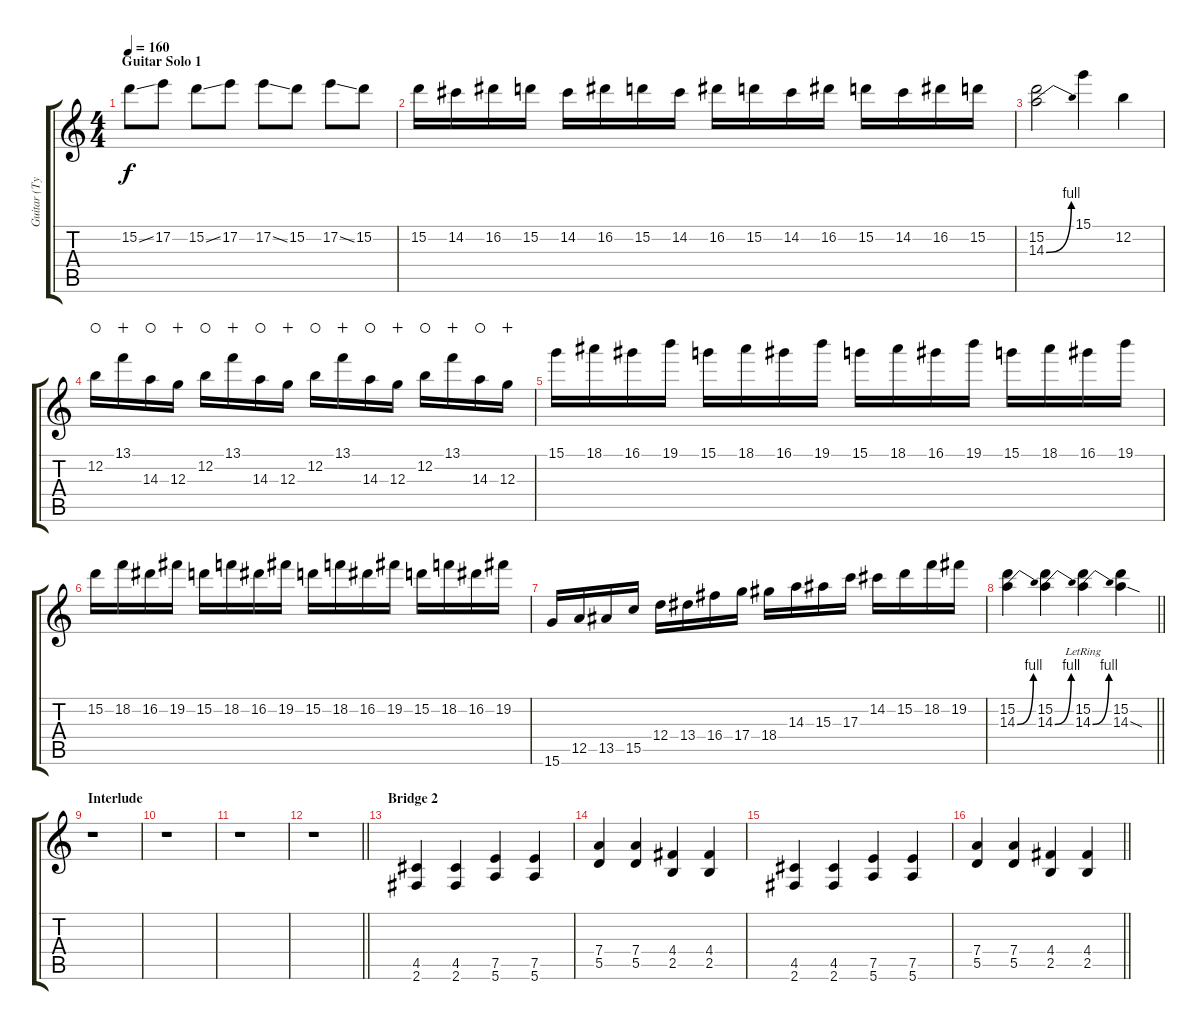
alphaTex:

\track ("Guitar (Tyler)" "Guitar (Ty") {instrument overdrivenguitar}
\staff {score tabs}
\tuning (E4 B3 G3 D3 A2 E2) {hide}
\ts (4 4)
\section ("" "Guitar Solo 1")
\tempo 160
\clef g2
\ks c
15.2{ss}.8{dy f} 17.2.8 15.2{ss}.8 17.2.8 17.2{ss}.8 15.2.8 17.2{ss}.8 15.2.8 |
15.2.16 14.2.16 16.2.16 15.2.16 14.2.16 16.2.16 15.2.16 14.2.16 16.2.16 15.2.16 14.2.16 16.2.16 15.2.16 14.2.16 16.2.16 15.2.16 |
(15.2 14.3{be (bend 0 0 60 4)}).2 15.1.4 12.2.4 |
12.2.16{waho} 13.1.16{wahc} 14.3.16{waho} 12.3.16{wahc} 12.2.16{waho} 13.1.16{wahc} 14.3.16{waho} 12.3.16{wahc} 12.2.16{waho} 13.1.16{wahc} 14.3.16{waho} 12.3.16{wahc} 12.2.16{waho} 13.1.16{wahc} 14.3.16{waho} 12.3.16{wahc} |
15.1.16 18.1.16 16.1.16 19.1.16 15.1.16 18.1.16 16.1.16 19.1.16 15.1.16 18.1.16 16.1.16 19.1.16 15.1.16 18.1.16 16.1.16 19.1.16 |
15.2.16 18.2.16 16.2.16 19.2.16 15.2.16 18.2.16 16.2.16 19.2.16 15.2.16 18.2.16 16.2.16 19.2.16 15.2.16 18.2.16 16.2.16 19.2.16 |
15.6.16 12.5.16 13.5.16 15.5.16 12.4.16 13.4.16 16.4.16 17.4.16 18.4.16 14.3.16 15.3.16 17.3.16 14.2.16 15.2.16 18.2.16 19.2.16 |
\barLineRight lightlight
(15.2 14.3{be (bend 0 0 60 4)}).4 (15.2 14.3{be (bend 0 0 60 4)}).4 (15.2{lr} 14.3{be (bend 0 0 60 4)}).4 (15.2 14.3{sod}).4 |
\section ("" "Interlude")
r.1 |
r.1 |
r.1 |
\barLineRight lightlight
r.1 |
\section ("" "Bridge 2")
(4.5 2.6).4 (4.5 2.6).4 (7.5 5.6).4 (7.5 5.6).4 |
(7.4 5.5).4 (7.4 5.5).4 (4.4 2.5).4 (4.4 2.5).4 |
(4.5 2.6).4 (4.5 2.6).4 (7.5 5.6).4 (7.5 5.6).4 |
\barLineRight lightlight
(7.4 5.5).4 (7.4 5.5).4 (4.4 2.5).4 (4.4 2.5).4
